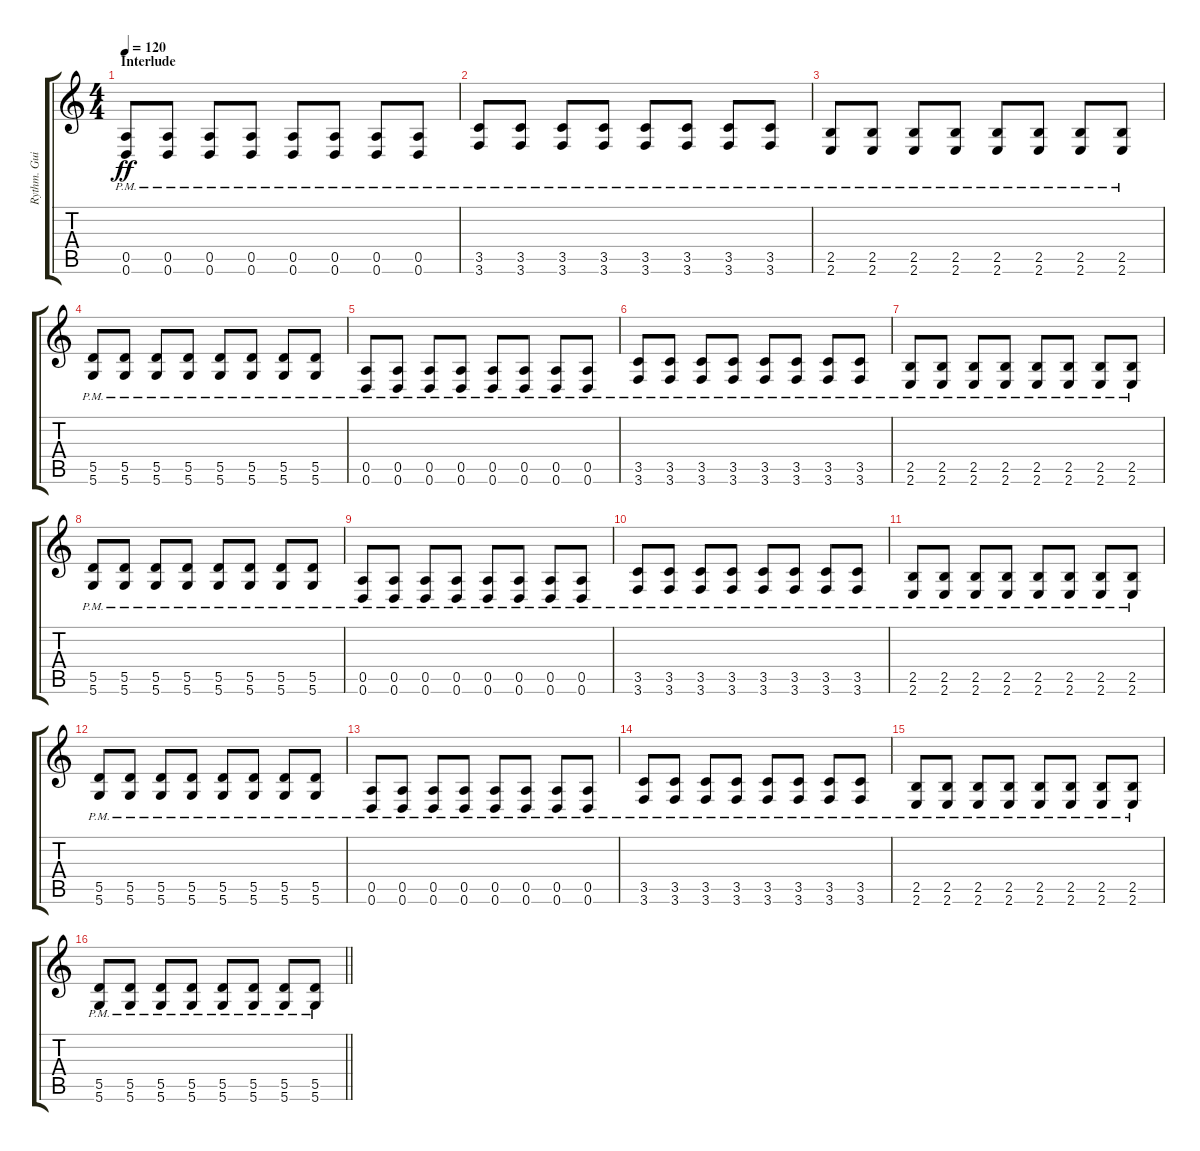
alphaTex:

\track ("Rythm. Guitar" "Rythm. Gui") {instrument distortionguitar}
\staff {score tabs}
\tuning (E4 B3 G3 D3 A2 D2) {hide}
\ts (4 4)
\section ("" "Interlude")
\tempo 120
\clef g2
\ks c
(0.5{pm} 0.6{pm}).8{dy ff} (0.5{pm} 0.6{pm}).8 (0.5{pm} 0.6{pm}).8 (0.5{pm} 0.6{pm}).8 (0.5{pm} 0.6{pm}).8 (0.5{pm} 0.6{pm}).8 (0.5{pm} 0.6{pm}).8 (0.5{pm} 0.6{pm}).8 |
(3.5{pm} 3.6{pm}).8 (3.5{pm} 3.6{pm}).8 (3.5{pm} 3.6{pm}).8 (3.5{pm} 3.6{pm}).8 (3.5{pm} 3.6{pm}).8 (3.5{pm} 3.6{pm}).8 (3.5{pm} 3.6{pm}).8 (3.5{pm} 3.6{pm}).8 |
(2.5{pm} 2.6{pm}).8 (2.5{pm} 2.6{pm}).8 (2.5{pm} 2.6{pm}).8 (2.5{pm} 2.6{pm}).8 (2.5{pm} 2.6{pm}).8 (2.5{pm} 2.6{pm}).8 (2.5{pm} 2.6{pm}).8 (2.5{pm} 2.6{pm}).8 |
(5.5{pm} 5.6{pm}).8 (5.5{pm} 5.6{pm}).8 (5.5{pm} 5.6{pm}).8 (5.5{pm} 5.6{pm}).8 (5.5{pm} 5.6{pm}).8 (5.5{pm} 5.6{pm}).8 (5.5{pm} 5.6{pm}).8 (5.5{pm} 5.6{pm}).8 |
(0.5{pm} 0.6{pm}).8 (0.5{pm} 0.6{pm}).8 (0.5{pm} 0.6{pm}).8 (0.5{pm} 0.6{pm}).8 (0.5{pm} 0.6{pm}).8 (0.5{pm} 0.6{pm}).8 (0.5{pm} 0.6{pm}).8 (0.5{pm} 0.6{pm}).8 |
(3.5{pm} 3.6{pm}).8 (3.5{pm} 3.6{pm}).8 (3.5{pm} 3.6{pm}).8 (3.5{pm} 3.6{pm}).8 (3.5{pm} 3.6{pm}).8 (3.5{pm} 3.6{pm}).8 (3.5{pm} 3.6{pm}).8 (3.5{pm} 3.6{pm}).8 |
(2.5{pm} 2.6{pm}).8 (2.5{pm} 2.6{pm}).8 (2.5{pm} 2.6{pm}).8 (2.5{pm} 2.6{pm}).8 (2.5{pm} 2.6{pm}).8 (2.5{pm} 2.6{pm}).8 (2.5{pm} 2.6{pm}).8 (2.5{pm} 2.6{pm}).8 |
(5.5{pm} 5.6{pm}).8 (5.5{pm} 5.6{pm}).8 (5.5{pm} 5.6{pm}).8 (5.5{pm} 5.6{pm}).8 (5.5{pm} 5.6{pm}).8 (5.5{pm} 5.6{pm}).8 (5.5{pm} 5.6{pm}).8 (5.5{pm} 5.6{pm}).8 |
(0.5{pm} 0.6{pm}).8 (0.5{pm} 0.6{pm}).8 (0.5{pm} 0.6{pm}).8 (0.5{pm} 0.6{pm}).8 (0.5{pm} 0.6{pm}).8 (0.5{pm} 0.6{pm}).8 (0.5{pm} 0.6{pm}).8 (0.5{pm} 0.6{pm}).8 |
(3.5{pm} 3.6{pm}).8 (3.5{pm} 3.6{pm}).8 (3.5{pm} 3.6{pm}).8 (3.5{pm} 3.6{pm}).8 (3.5{pm} 3.6{pm}).8 (3.5{pm} 3.6{pm}).8 (3.5{pm} 3.6{pm}).8 (3.5{pm} 3.6{pm}).8 |
(2.5{pm} 2.6{pm}).8 (2.5{pm} 2.6{pm}).8 (2.5{pm} 2.6{pm}).8 (2.5{pm} 2.6{pm}).8 (2.5{pm} 2.6{pm}).8 (2.5{pm} 2.6{pm}).8 (2.5{pm} 2.6{pm}).8 (2.5{pm} 2.6{pm}).8 |
(5.5{pm} 5.6{pm}).8 (5.5{pm} 5.6{pm}).8 (5.5{pm} 5.6{pm}).8 (5.5{pm} 5.6{pm}).8 (5.5{pm} 5.6{pm}).8 (5.5{pm} 5.6{pm}).8 (5.5{pm} 5.6{pm}).8 (5.5{pm} 5.6{pm}).8 |
(0.5{pm} 0.6{pm}).8 (0.5{pm} 0.6{pm}).8 (0.5{pm} 0.6{pm}).8 (0.5{pm} 0.6{pm}).8 (0.5{pm} 0.6{pm}).8 (0.5{pm} 0.6{pm}).8 (0.5{pm} 0.6{pm}).8 (0.5{pm} 0.6{pm}).8 |
(3.5{pm} 3.6{pm}).8 (3.5{pm} 3.6{pm}).8 (3.5{pm} 3.6{pm}).8 (3.5{pm} 3.6{pm}).8 (3.5{pm} 3.6{pm}).8 (3.5{pm} 3.6{pm}).8 (3.5{pm} 3.6{pm}).8 (3.5{pm} 3.6{pm}).8 |
(2.5{pm} 2.6{pm}).8 (2.5{pm} 2.6{pm}).8 (2.5{pm} 2.6{pm}).8 (2.5{pm} 2.6{pm}).8 (2.5{pm} 2.6{pm}).8 (2.5{pm} 2.6{pm}).8 (2.5{pm} 2.6{pm}).8 (2.5{pm} 2.6{pm}).8 |
\barLineRight lightlight
(5.5{pm} 5.6{pm}).8 (5.5{pm} 5.6{pm}).8 (5.5{pm} 5.6{pm}).8 (5.5{pm} 5.6{pm}).8 (5.5{pm} 5.6{pm}).8 (5.5{pm} 5.6{pm}).8 (5.5{pm} 5.6{pm}).8 (5.5{pm} 5.6{pm}).8
